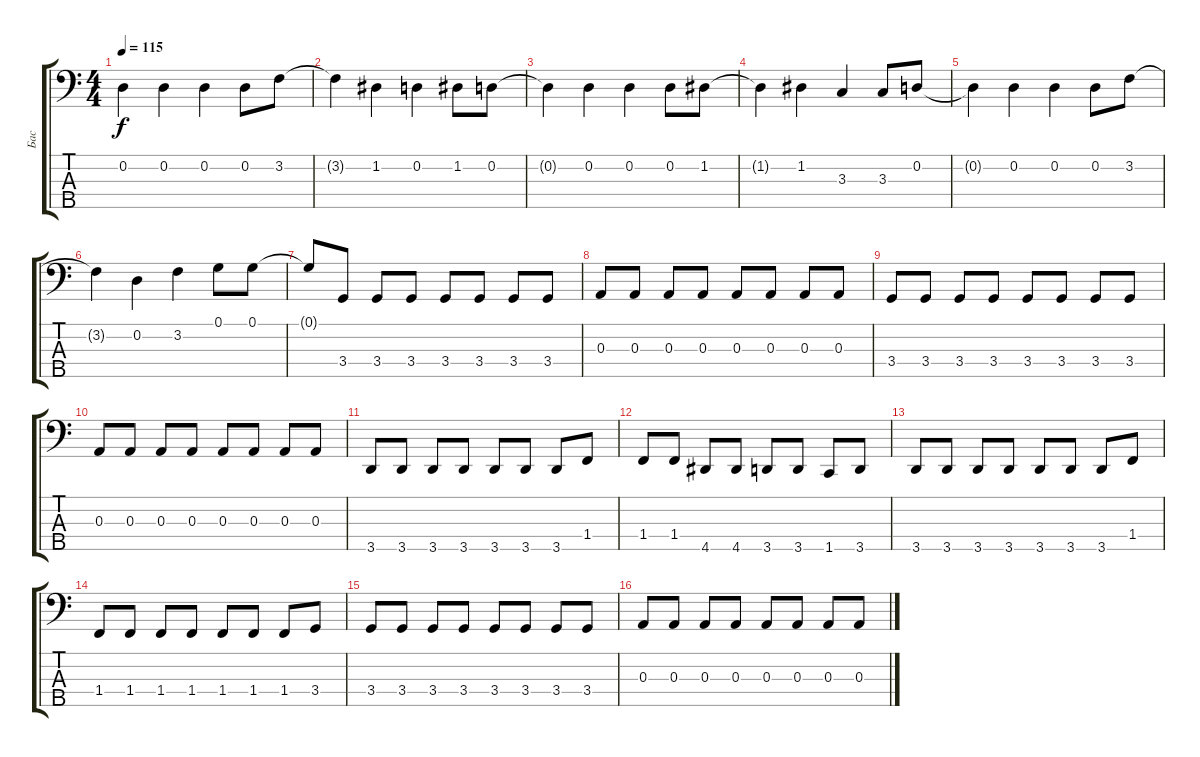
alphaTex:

\track ("Бас" "Бас") {instrument electricbassfinger}
\staff {score tabs}
\tuning (G2 D2 A1 E1 B0) {hide}
\ts (4 4)
\tempo 115
\clef f4
\ks c
0.2{t}.4{dy f} 0.2.4 0.2.4 0.2.8 3.2.8 |
3.2{t}.4 1.2.4 0.2.4 1.2.8 0.2.8 |
0.2{t}.4 0.2.4 0.2.4 0.2.8 1.2.8 |
1.2{t}.4 1.2.4 3.3.4 3.3.8 0.2.8 |
0.2{t}.4 0.2.4 0.2.4 0.2.8 3.2.8 |
3.2{t}.4 0.2.4 3.2.4 0.1.8 0.1.8 |
0.1{t}.8 3.4.8 3.4.8 3.4.8 3.4.8 3.4.8 3.4.8 3.4.8 |
0.3.8 0.3.8 0.3.8 0.3.8 0.3.8 0.3.8 0.3.8 0.3.8 |
3.4.8 3.4.8 3.4.8 3.4.8 3.4.8 3.4.8 3.4.8 3.4.8 |
0.3.8 0.3.8 0.3.8 0.3.8 0.3.8 0.3.8 0.3.8 0.3.8 |
3.5.8 3.5.8 3.5.8 3.5.8 3.5.8 3.5.8 3.5.8 1.4.8 |
1.4.8 1.4.8 4.5.8 4.5.8 3.5.8 3.5.8 1.5.8 3.5.8 |
3.5.8 3.5.8 3.5.8 3.5.8 3.5.8 3.5.8 3.5.8 1.4.8 |
1.4.8 1.4.8 1.4.8 1.4.8 1.4.8 1.4.8 1.4.8 3.4.8 |
3.4.8 3.4.8 3.4.8 3.4.8 3.4.8 3.4.8 3.4.8 3.4.8 |
0.3.8 0.3.8 0.3.8 0.3.8 0.3.8 0.3.8 0.3.8 0.3.8
